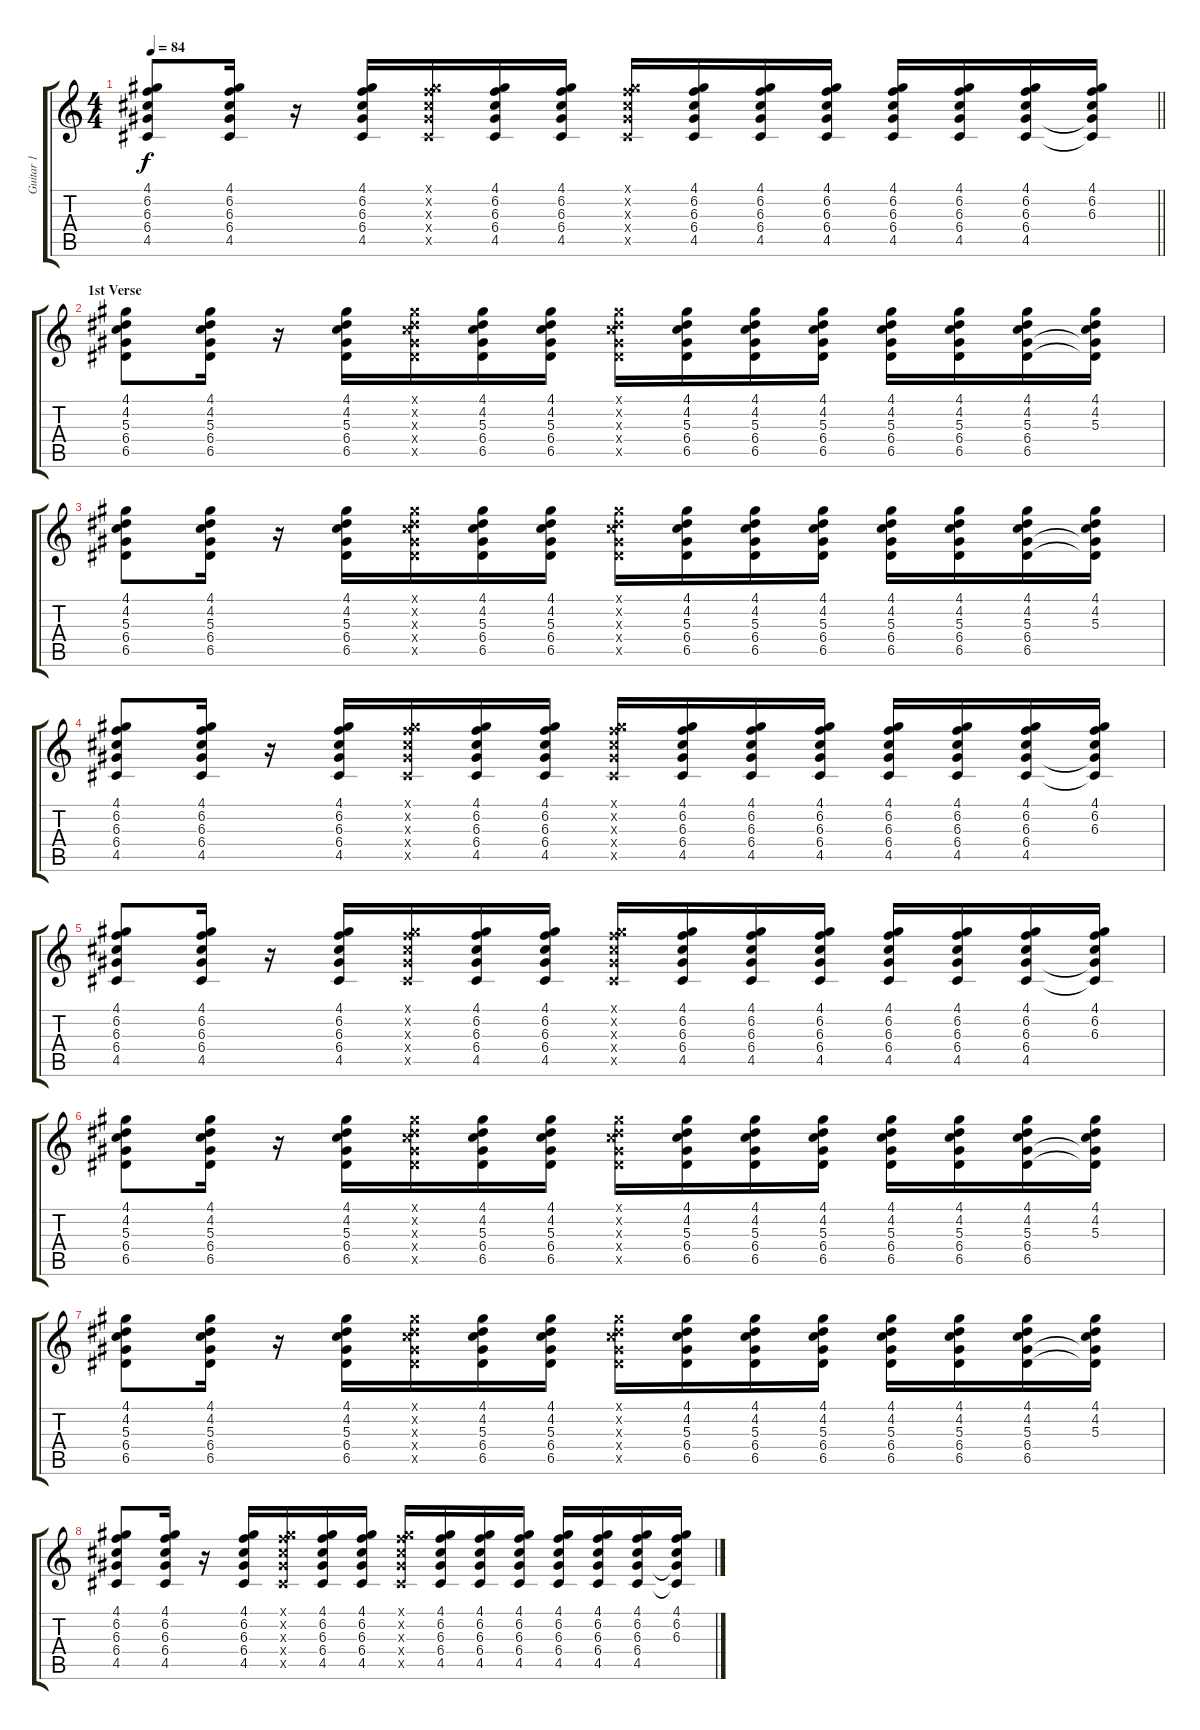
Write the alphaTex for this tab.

\track ("Guitar 1" "Guitar 1") {instrument overdrivenguitar}
\staff {score tabs}
\tuning (E4 B3 G3 D3 A2 E2) {hide}
\ts (4 4)
\tempo 84
\clef g2
\barLineRight lightlight
\ks c
(4.1 6.2 6.3 6.4 4.5).8{dy f} (4.1 6.2 6.3 6.4 4.5).16 r.16 (4.1 6.2 6.3 6.4 4.5).16 (4.1{x} 6.2{x} 6.3{x} 6.4{x} 4.5{x}).16 (4.1 6.2 6.3 6.4 4.5).16 (4.1 6.2 6.3 6.4 4.5).16 (4.1{x} 6.2{x} 6.3{x} 6.4{x} 4.5{x}).16 (4.1 6.2 6.3 6.4 4.5).16 (4.1 6.2 6.3 6.4 4.5).16 (4.1 6.2 6.3 6.4 4.5).16 (4.1 6.2 6.3 6.4 4.5).16 (4.1 6.2 6.3 6.4 4.5).16 (4.1 6.2 6.3 6.4 4.5).16 (4.1 6.2 6.3 6.4{t} 4.5{t}).16 |
\section ("" "1st Verse")
(4.1 4.2 5.3 6.4 6.5).8 (4.1 4.2 5.3 6.4 6.5).16 r.16 (4.1 4.2 5.3 6.4 6.5).16 (4.1{x} 4.2{x} 5.3{x} 6.4{x} 6.5{x}).16 (4.1 4.2 5.3 6.4 6.5).16 (4.1 4.2 5.3 6.4 6.5).16 (4.1{x} 4.2{x} 5.3{x} 6.4{x} 6.5{x}).16 (4.1 4.2 5.3 6.4 6.5).16 (4.1 4.2 5.3 6.4 6.5).16 (4.1 4.2 5.3 6.4 6.5).16 (4.1 4.2 5.3 6.4 6.5).16 (4.1 4.2 5.3 6.4 6.5).16 (4.1 4.2 5.3 6.4 6.5).16 (4.1 4.2 5.3 6.4{t} 6.5{t}).16 |
(4.1 4.2 5.3 6.4 6.5).8 (4.1 4.2 5.3 6.4 6.5).16 r.16 (4.1 4.2 5.3 6.4 6.5).16 (4.1{x} 4.2{x} 5.3{x} 6.4{x} 6.5{x}).16 (4.1 4.2 5.3 6.4 6.5).16 (4.1 4.2 5.3 6.4 6.5).16 (4.1{x} 4.2{x} 5.3{x} 6.4{x} 6.5{x}).16 (4.1 4.2 5.3 6.4 6.5).16 (4.1 4.2 5.3 6.4 6.5).16 (4.1 4.2 5.3 6.4 6.5).16 (4.1 4.2 5.3 6.4 6.5).16 (4.1 4.2 5.3 6.4 6.5).16 (4.1 4.2 5.3 6.4 6.5).16 (4.1 4.2 5.3 6.4{t} 6.5{t}).16 |
(4.1 6.2 6.3 6.4 4.5).8 (4.1 6.2 6.3 6.4 4.5).16 r.16 (4.1 6.2 6.3 6.4 4.5).16 (4.1{x} 6.2{x} 6.3{x} 6.4{x} 4.5{x}).16 (4.1 6.2 6.3 6.4 4.5).16 (4.1 6.2 6.3 6.4 4.5).16 (4.1{x} 6.2{x} 6.3{x} 6.4{x} 4.5{x}).16 (4.1 6.2 6.3 6.4 4.5).16 (4.1 6.2 6.3 6.4 4.5).16 (4.1 6.2 6.3 6.4 4.5).16 (4.1 6.2 6.3 6.4 4.5).16 (4.1 6.2 6.3 6.4 4.5).16 (4.1 6.2 6.3 6.4 4.5).16 (4.1 6.2 6.3 6.4{t} 4.5{t}).16 |
(4.1 6.2 6.3 6.4 4.5).8 (4.1 6.2 6.3 6.4 4.5).16 r.16 (4.1 6.2 6.3 6.4 4.5).16 (4.1{x} 6.2{x} 6.3{x} 6.4{x} 4.5{x}).16 (4.1 6.2 6.3 6.4 4.5).16 (4.1 6.2 6.3 6.4 4.5).16 (4.1{x} 6.2{x} 6.3{x} 6.4{x} 4.5{x}).16 (4.1 6.2 6.3 6.4 4.5).16 (4.1 6.2 6.3 6.4 4.5).16 (4.1 6.2 6.3 6.4 4.5).16 (4.1 6.2 6.3 6.4 4.5).16 (4.1 6.2 6.3 6.4 4.5).16 (4.1 6.2 6.3 6.4 4.5).16 (4.1 6.2 6.3 6.4{t} 4.5{t}).16 |
(4.1 4.2 5.3 6.4 6.5).8 (4.1 4.2 5.3 6.4 6.5).16 r.16 (4.1 4.2 5.3 6.4 6.5).16 (4.1{x} 4.2{x} 5.3{x} 6.4{x} 6.5{x}).16 (4.1 4.2 5.3 6.4 6.5).16 (4.1 4.2 5.3 6.4 6.5).16 (4.1{x} 4.2{x} 5.3{x} 6.4{x} 6.5{x}).16 (4.1 4.2 5.3 6.4 6.5).16 (4.1 4.2 5.3 6.4 6.5).16 (4.1 4.2 5.3 6.4 6.5).16 (4.1 4.2 5.3 6.4 6.5).16 (4.1 4.2 5.3 6.4 6.5).16 (4.1 4.2 5.3 6.4 6.5).16 (4.1 4.2 5.3 6.4{t} 6.5{t}).16 |
(4.1 4.2 5.3 6.4 6.5).8 (4.1 4.2 5.3 6.4 6.5).16 r.16 (4.1 4.2 5.3 6.4 6.5).16 (4.1{x} 4.2{x} 5.3{x} 6.4{x} 6.5{x}).16 (4.1 4.2 5.3 6.4 6.5).16 (4.1 4.2 5.3 6.4 6.5).16 (4.1{x} 4.2{x} 5.3{x} 6.4{x} 6.5{x}).16 (4.1 4.2 5.3 6.4 6.5).16 (4.1 4.2 5.3 6.4 6.5).16 (4.1 4.2 5.3 6.4 6.5).16 (4.1 4.2 5.3 6.4 6.5).16 (4.1 4.2 5.3 6.4 6.5).16 (4.1 4.2 5.3 6.4 6.5).16 (4.1 4.2 5.3 6.4{t} 6.5{t}).16 |
(4.1 6.2 6.3 6.4 4.5).8 (4.1 6.2 6.3 6.4 4.5).16 r.16 (4.1 6.2 6.3 6.4 4.5).16 (4.1{x} 6.2{x} 6.3{x} 6.4{x} 4.5{x}).16 (4.1 6.2 6.3 6.4 4.5).16 (4.1 6.2 6.3 6.4 4.5).16 (4.1{x} 6.2{x} 6.3{x} 6.4{x} 4.5{x}).16 (4.1 6.2 6.3 6.4 4.5).16 (4.1 6.2 6.3 6.4 4.5).16 (4.1 6.2 6.3 6.4 4.5).16 (4.1 6.2 6.3 6.4 4.5).16 (4.1 6.2 6.3 6.4 4.5).16 (4.1 6.2 6.3 6.4 4.5).16 (4.1 6.2 6.3 6.4{t} 4.5{t}).16
